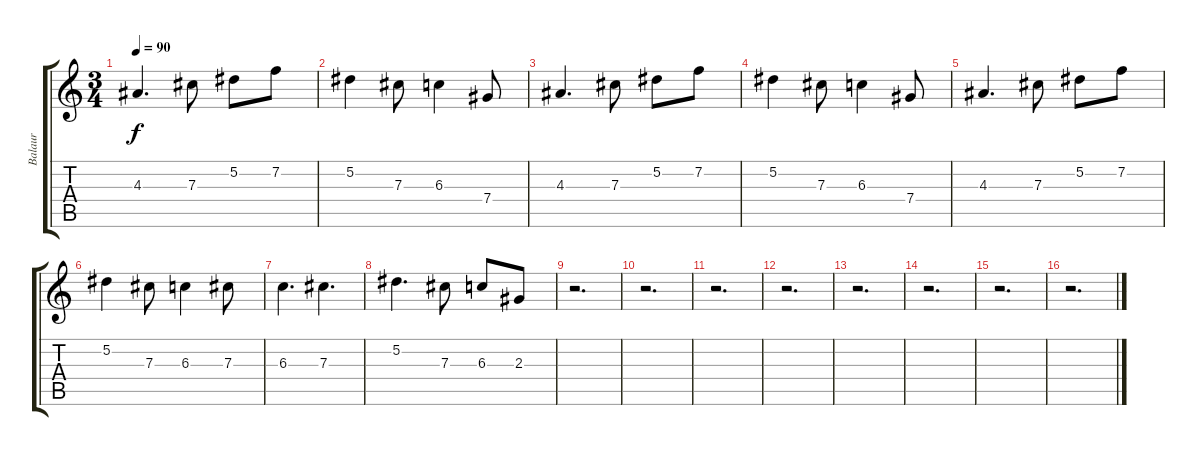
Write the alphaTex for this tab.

\track ("Balaur" "Balaur") {instrument distortionguitar}
\staff {score tabs}
\tuning (Eb4 Bb3 Gb3 Db3 Ab2 Eb2) {hide}
\ts (3 4)
\tempo 90
\clef g2
\ks c
4.3.4{d dy f} 7.3.8 5.2.8 7.2.8 |
5.2.4 7.3.8 6.3.4 7.4.8 |
4.3.4{d} 7.3.8 5.2.8 7.2.8 |
5.2.4 7.3.8 6.3.4 7.4.8 |
4.3.4{d} 7.3.8 5.2.8 7.2.8 |
5.2.4 7.3.8 6.3.4 7.3.8 |
6.3.4{d} 7.3.4{d} |
5.2.4{d} 7.3.8 6.3.8 2.3.8 |
r.2{d} |
r.2{d} |
r.2{d} |
r.2{d} |
r.2{d} |
r.2{d} |
r.2{d} |
r.2{d}
